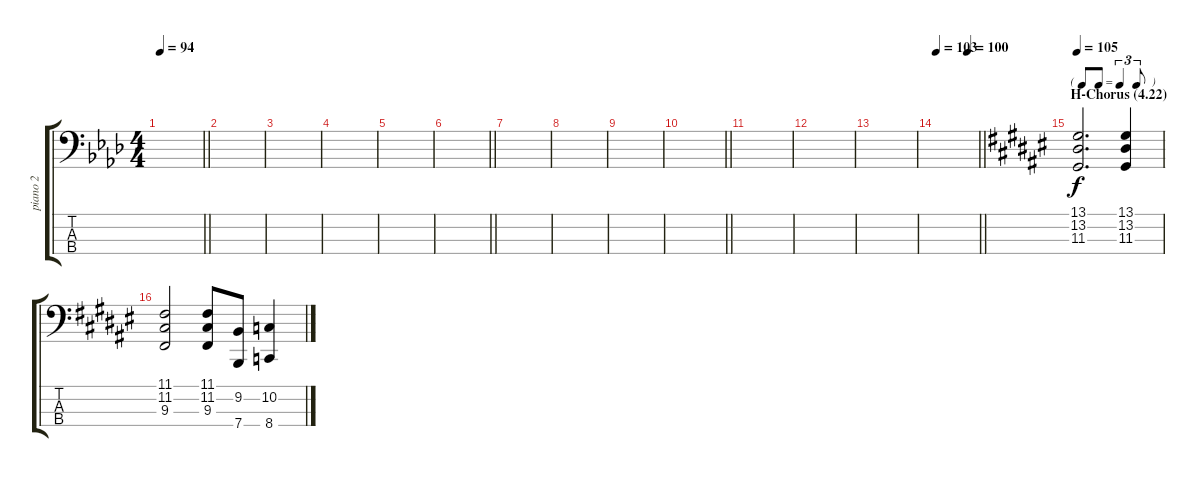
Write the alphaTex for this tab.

\track ("piano 2" "piano 2") {instrument acousticgrandpiano}
\staff {score tabs}
\tuning (G2 D2 A1 E1) {hide}
\ts (4 4)
\tempo 94
\clef f4
\barLineRight lightlight
\ks ab
|
|
|
|
|
\barLineRight lightlight
|
|
|
|
\barLineRight lightlight
|
|
|
|
\tempo 103
\tempo (100 0.75)
\barLineRight lightlight
|
\tf triplet8th
\section ("" "H-Chorus (4.22)")
\tempo 105
\ks f#
(13.1 13.2 11.3).2{d} (13.1 13.2 11.3).4 |
\ks d#minor
(11.1 11.2 9.3).2 (11.1 11.2 9.3).8 (9.2 7.4).8 (10.2 8.4).4
